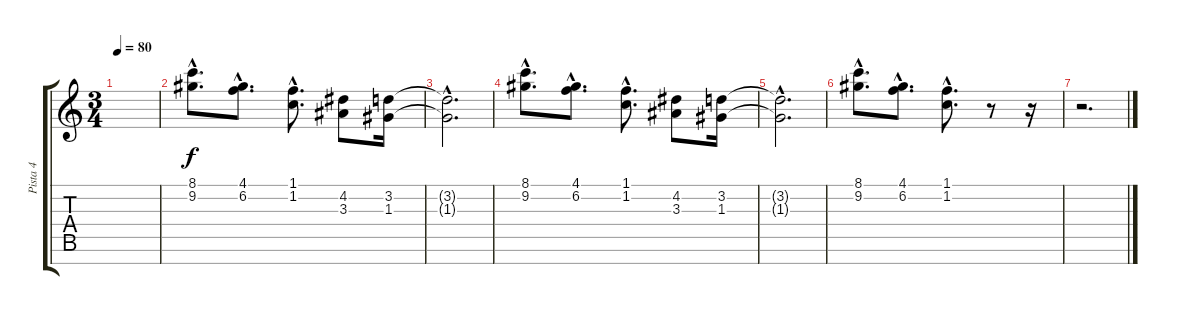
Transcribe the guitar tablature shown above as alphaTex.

\track ("Pista 4" "Pista 4") {instrument distortionguitar}
\staff {score tabs}
\tuning (E4 B3 G3 D3 A2 E2 B1) {hide}
\ts (3 4)
\tempo 80
\clef g2
\ks c
|
(8.1{hac} 9.2{hac}).8{d} (4.1{hac} 6.2{hac}).8{d} (1.1{hac} 1.2{hac}).8{d} (4.2 3.3).8 (3.2 1.3).16 |
(3.2{hac t} 1.3{hac t}).2{d} |
(8.1{hac} 9.2{hac}).8{d} (4.1{hac} 6.2{hac}).8{d} (1.1{hac} 1.2{hac}).8{d} (4.2 3.3).8 (3.2 1.3).16 |
(3.2{hac t} 1.3{hac t}).2{d} |
(8.1{hac} 9.2{hac}).8{d} (4.1{hac} 6.2{hac}).8{d} (1.1{hac} 1.2{hac}).8{d} r.8 r.16 |
r.2{d}
